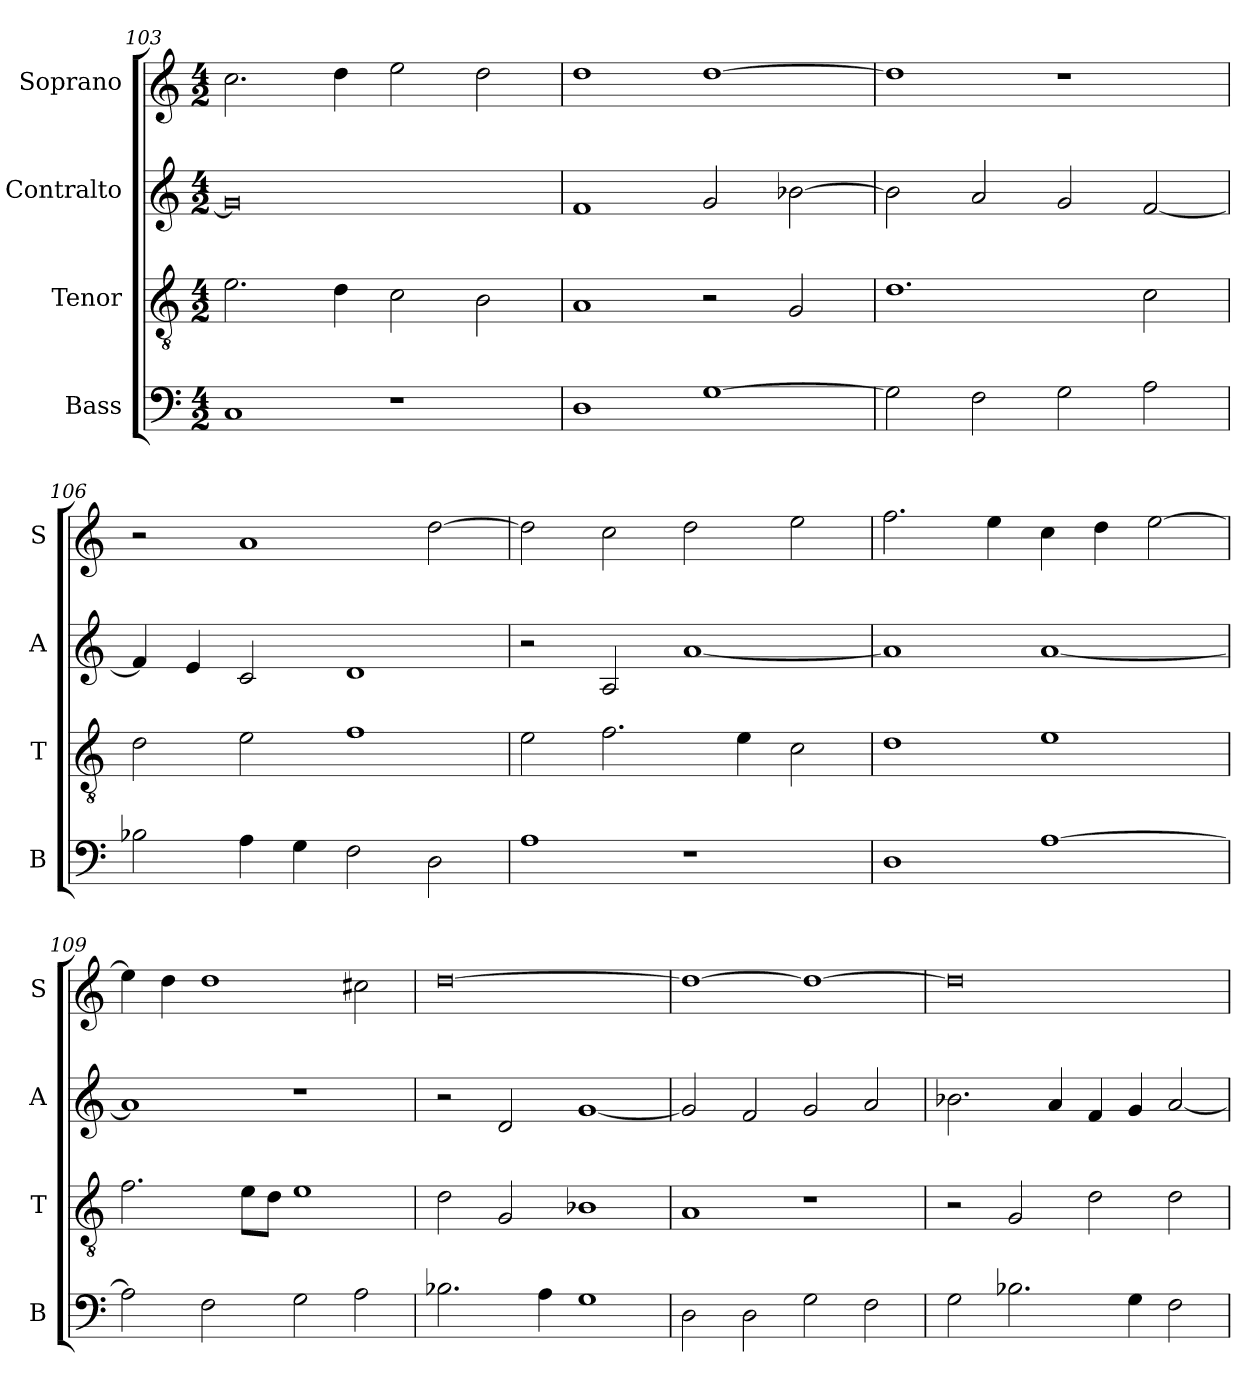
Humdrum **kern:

**kern	**kern	**kern	**kern
*part4	*part3	*part2	*part1
*staff4	*staff3	*staff2	*staff1
*I"Bass	*I"Tenor	*I"Contralto	*I"Soprano
*I'B	*I'T	*I'A	*I'S
*clefF4	*clefGv2	*clefG2	*clefG2
*k[]	*k[]	*k[]	*k[]
*G:mix	*G:mix	*G:mix	*G:mix
*M4/2	*M4/2	*M4/2	*M4/2
=103	=103	=103	=103
1C	2.e	0g]	2.cc
.	4d	.	4dd
1r	2c	.	2ee
.	2B	.	2dd
=104	=104	=104	=104
1D	1A	1f	1dd
[1G	2r	2g	[1dd
.	2G	[2b-X	.
=105	=105	=105	=105
2G]	1.d	2b-]	1dd]
2F	.	2a	.
2G	.	2g	1r
2A	2c	[2f	.
=106	=106	=106	=106
2B-X	2d	4f]	2r
.	.	4e	.
4A	2e	2c	1a
4G	.	.	.
2F	1f	1d	.
2D	.	.	[2dd
=107	=107	=107	=107
1A	2e	2r	2dd]
.	2.f	2A	2cc
1r	.	[1a	2dd
.	4e	.	.
.	2c	.	2ee
=108	=108	=108	=108
1D	1d	1a]	2.ff
.	.	.	4ee
[1A	1e	[1a	4cc
.	.	.	4dd
.	.	.	[2ee
=109	=109	=109	=109
2A]	2.f	1a]	4ee]
.	.	.	4dd
2F	.	.	1dd
.	8e\L	.	.
.	8d\J	.	.
2G	1e	1r	.
2A	.	.	2cc#X
=110	=110	=110	=110
2.B-X	2d	2r	[0dd
.	2G	2d	.
4A	.	.	.
1G	1B-X	[1g	.
=111	=111	=111	=111
2D	1A	2g]	1dd_
2D	.	2f	.
2G	1r	2g	1dd_
2F	.	2a	.
=112	=112	=112	=112
2G	2r	2.b-X	0dd]
2.B-X	2G	.	.
.	.	4a	.
.	2d	4f	.
4G	.	4g	.
2F	2d	[2a	.
=	=	=	=
*-	*-	*-	*-
